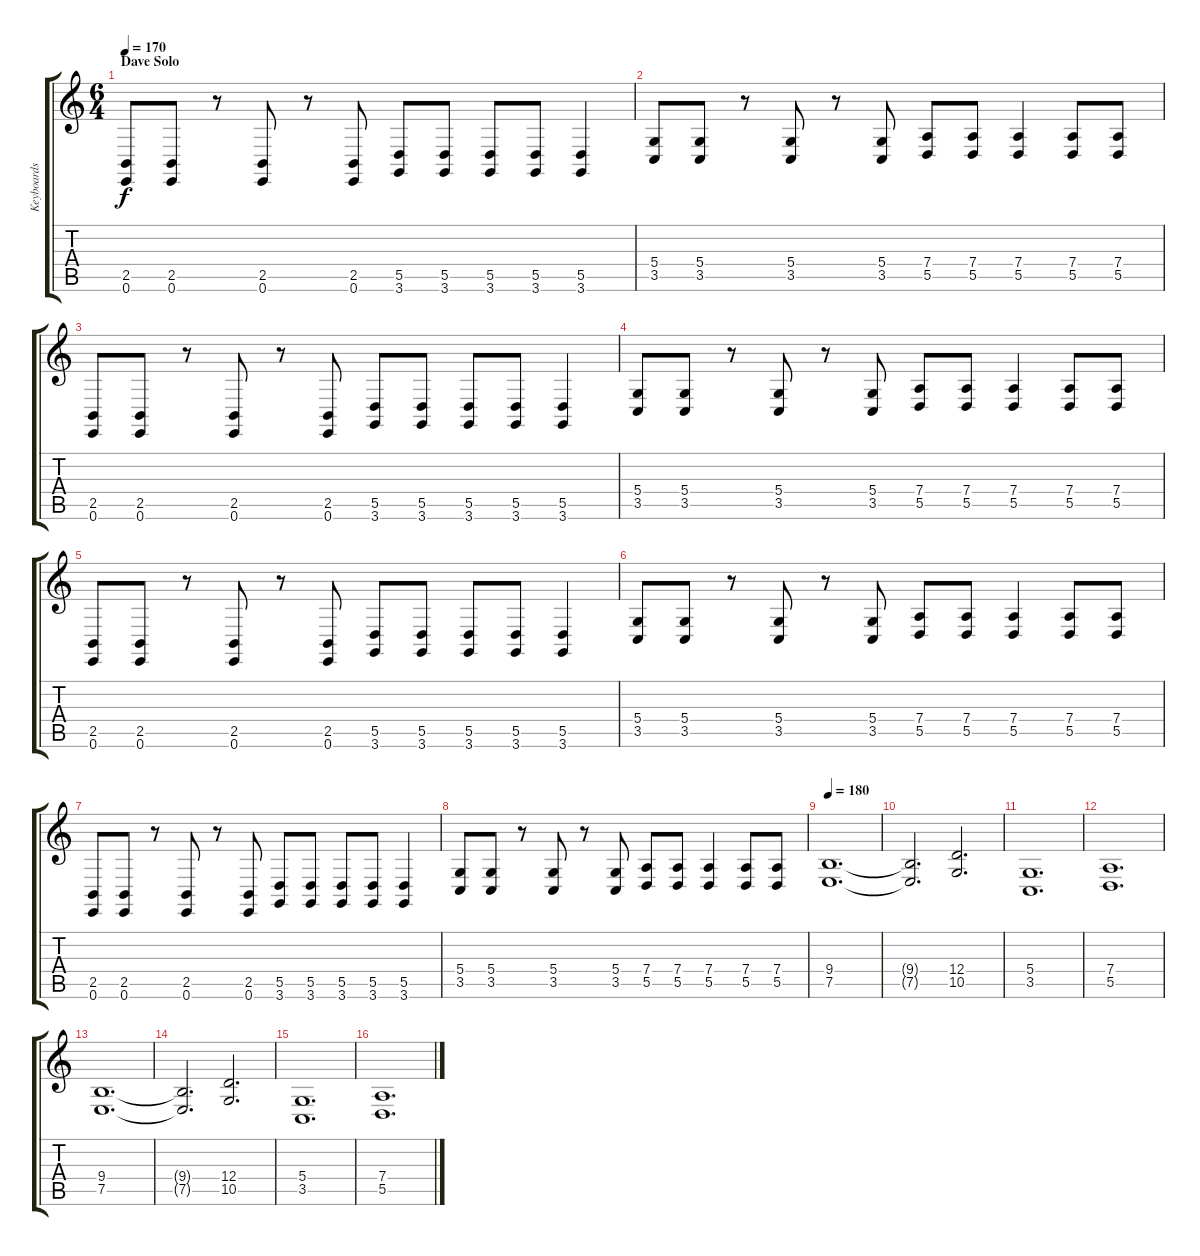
\track ("Keyboards" "Keyboards") {instrument stringensemble1}
\staff {score tabs}
\tuning (E4 B3 G3 D3 A2 E2) {hide}
\ts (6 4)
\section ("" "Dave Solo")
\tempo 170
\clef g2
\ks c
(2.5 0.6).8{dy f volume 10 balance 16} (2.5 0.6).8 r.8 (2.5 0.6).8 r.8 (2.5 0.6).8 (5.5 3.6).8 (5.5 3.6).8 (5.5 3.6).8 (5.5 3.6).8 (5.5 3.6).4 |
(5.4 3.5).8 (5.4 3.5).8 r.8 (5.4 3.5).8 r.8 (5.4 3.5).8 (7.4 5.5).8 (7.4 5.5).8 (7.4 5.5).4 (7.4 5.5).8 (7.4 5.5).8 |
(2.5 0.6).8 (2.5 0.6).8 r.8 (2.5 0.6).8 r.8 (2.5 0.6).8 (5.5 3.6).8 (5.5 3.6).8 (5.5 3.6).8 (5.5 3.6).8 (5.5 3.6).4 |
(5.4 3.5).8 (5.4 3.5).8 r.8 (5.4 3.5).8 r.8 (5.4 3.5).8 (7.4 5.5).8 (7.4 5.5).8 (7.4 5.5).4 (7.4 5.5).8 (7.4 5.5).8 |
(2.5 0.6).8 (2.5 0.6).8 r.8 (2.5 0.6).8 r.8 (2.5 0.6).8 (5.5 3.6).8 (5.5 3.6).8 (5.5 3.6).8 (5.5 3.6).8 (5.5 3.6).4 |
(5.4 3.5).8 (5.4 3.5).8 r.8 (5.4 3.5).8 r.8 (5.4 3.5).8 (7.4 5.5).8 (7.4 5.5).8 (7.4 5.5).4 (7.4 5.5).8 (7.4 5.5).8 |
(2.5 0.6).8 (2.5 0.6).8 r.8 (2.5 0.6).8 r.8 (2.5 0.6).8 (5.5 3.6).8 (5.5 3.6).8 (5.5 3.6).8 (5.5 3.6).8 (5.5 3.6).4 |
(5.4 3.5).8 (5.4 3.5).8 r.8 (5.4 3.5).8 r.8 (5.4 3.5).8 (7.4 5.5).8 (7.4 5.5).8 (7.4 5.5).4 (7.4 5.5).8 (7.4 5.5).8 |
\tempo 170
\tempo 180
(9.4 7.5).1{d volume 12} |
(9.4{t} 7.5{t}).2{d} (12.4 10.5).2{d} |
(5.4 3.5).1{d} |
(7.4 5.5).1{d} |
(9.4 7.5).1{d} |
(9.4{t} 7.5{t}).2{d} (12.4 10.5).2{d} |
(5.4 3.5).1{d} |
(7.4 5.5).1{d}
